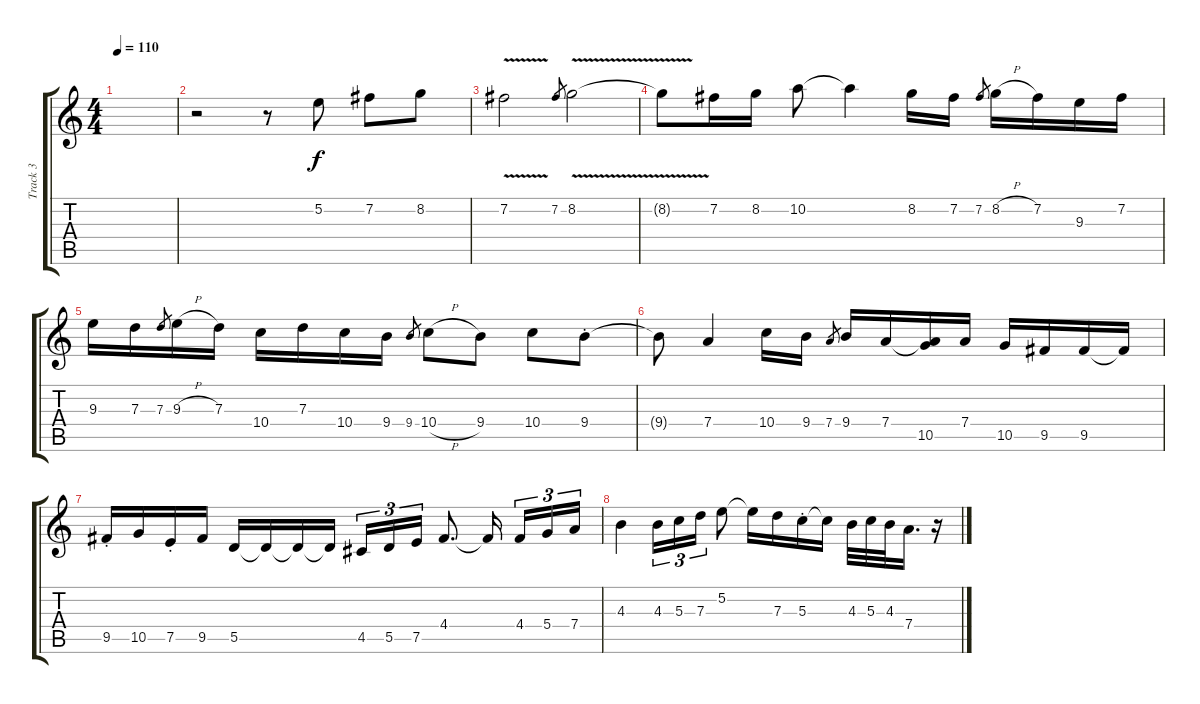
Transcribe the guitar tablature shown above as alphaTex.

\track ("Track 3" "Track 3") {instrument acousticguitarsteel}
\staff {score tabs}
\tuning (E4 B3 G3 D3 A2 E2) {hide}
\ts (4 4)
\tempo 110
\clef g2
\ks c
|
r.2 r.8 5.2.8 7.2.8 8.2.8 |
7.2{v}.2 7.2.8{gr} 8.2{v}.2 |
8.2{t}.8 7.2.16 8.2.16 10.2.8 10.2{t}.4 8.2.16 7.2.16 7.2.8{gr} 8.2{h}.16 7.2.16 9.3.16 7.2.16 |
9.3.16 7.3.16 7.3.8{gr} 9.3{h}.16 7.3.16 10.4.16 7.3.16 10.4.16 9.4.16 9.4.8{gr} 10.4{h}.8 9.4.8 10.4.8 9.4{st}.8 |
9.4{t}.8 7.4.4 10.4.16 9.4.16 7.4.8{gr} 9.4.16 7.4.16 (7.4{t} 10.5).16 7.4.16 10.5.16 9.5.16 9.5.16 9.5{t}.16 |
9.5{st}.16 10.5.16 7.5{st}.16 9.5.16 5.5.16 5.5{t}.16 5.5{t}.16 5.5{t}.16 4.5.16{tu (3 2)} 5.5.16{tu (3 2)} 7.5.16{tu (3 2)} 4.4.8{d} 4.4{t}.16{beam splitsecondary} 4.4.16{tu (3 2)} 5.4.16{tu (3 2)} 7.4.16{tu (3 2)} |
4.3.4 4.3.16{tu (3 2)} 5.3.16{tu (3 2)} 7.3.16{tu (3 2)} 5.2.8 5.2{t}.16 7.3.16 5.3{st}.16 5.3{t}.16 4.3.32 5.3.32 4.3.32 7.4.16{d} r.16
